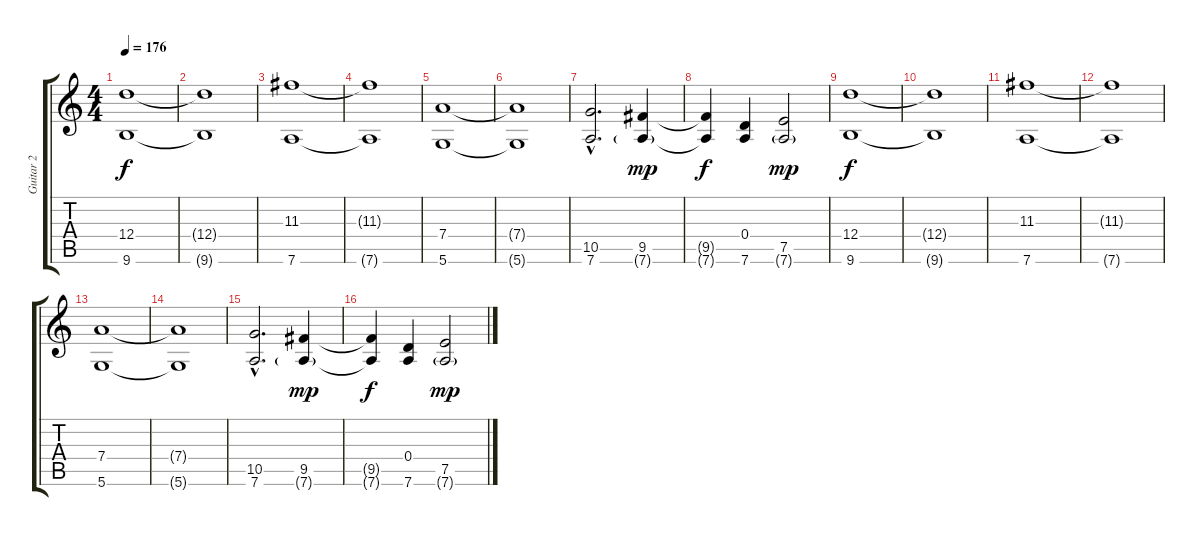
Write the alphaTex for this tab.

\track ("Guitar 2" "Guitar 2") {instrument overdrivenguitar}
\staff {score tabs}
\tuning (E4 B3 G3 D3 A2 D2) {hide}
\ts (4 4)
\tempo 176
\clef g2
\ks c
(12.4 9.6).1{dy f} |
(12.4{t} 9.6{t}).1 |
(11.3 7.6).1 |
(11.3{t} 7.6{t}).1 |
(7.4 5.6).1 |
(7.4{t} 5.6{t}).1 |
(10.5{hac} 7.6{hac}).2{d} (9.5 7.6{g}).4{dy mp} |
(9.5{t} 7.6{t}).4{dy f} (0.4 7.6).4 (7.5 7.6{g}).2{dy mp} |
(12.4 9.6).1{dy f} |
(12.4{t} 9.6{t}).1 |
(11.3 7.6).1 |
(11.3{t} 7.6{t}).1 |
(7.4 5.6).1 |
(7.4{t} 5.6{t}).1 |
(10.5{hac} 7.6{hac}).2{d} (9.5 7.6{g}).4{dy mp} |
(9.5{t} 7.6{t}).4{dy f} (0.4 7.6).4 (7.5 7.6{g}).2{dy mp}
